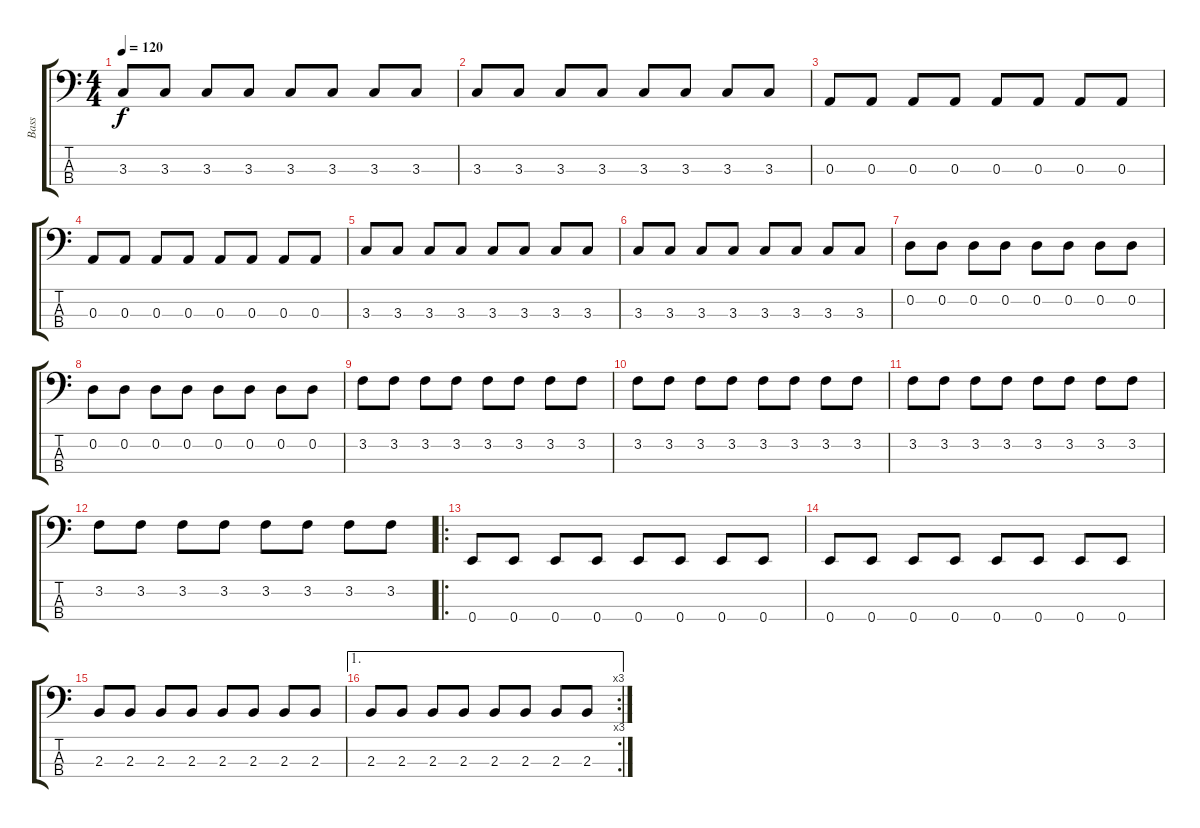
\track ("Bass" "Bass") {instrument electricbasspick}
\staff {score tabs}
\tuning (G2 D2 A1 E1) {hide}
\ts (4 4)
\tempo 120
\clef f4
\ks c
3.3.8{dy f} 3.3.8 3.3.8 3.3.8 3.3.8 3.3.8 3.3.8 3.3.8 |
3.3.8 3.3.8 3.3.8 3.3.8 3.3.8 3.3.8 3.3.8 3.3.8 |
0.3.8 0.3.8 0.3.8 0.3.8 0.3.8 0.3.8 0.3.8 0.3.8 |
0.3.8 0.3.8 0.3.8 0.3.8 0.3.8 0.3.8 0.3.8 0.3.8 |
3.3.8 3.3.8 3.3.8 3.3.8 3.3.8 3.3.8 3.3.8 3.3.8 |
3.3.8 3.3.8 3.3.8 3.3.8 3.3.8 3.3.8 3.3.8 3.3.8 |
0.2.8 0.2.8 0.2.8 0.2.8 0.2.8 0.2.8 0.2.8 0.2.8 |
0.2.8 0.2.8 0.2.8 0.2.8 0.2.8 0.2.8 0.2.8 0.2.8 |
3.2.8 3.2.8 3.2.8 3.2.8 3.2.8 3.2.8 3.2.8 3.2.8 |
3.2.8 3.2.8 3.2.8 3.2.8 3.2.8 3.2.8 3.2.8 3.2.8 |
3.2.8 3.2.8 3.2.8 3.2.8 3.2.8 3.2.8 3.2.8 3.2.8 |
3.2.8 3.2.8 3.2.8 3.2.8 3.2.8 3.2.8 3.2.8 3.2.8 |
\ro
0.4.8 0.4.8 0.4.8 0.4.8 0.4.8 0.4.8 0.4.8 0.4.8 |
0.4.8 0.4.8 0.4.8 0.4.8 0.4.8 0.4.8 0.4.8 0.4.8 |
2.3.8 2.3.8 2.3.8 2.3.8 2.3.8 2.3.8 2.3.8 2.3.8 |
\ae 1
\rc 3
2.3.8 2.3.8 2.3.8 2.3.8 2.3.8 2.3.8 2.3.8 2.3.8
